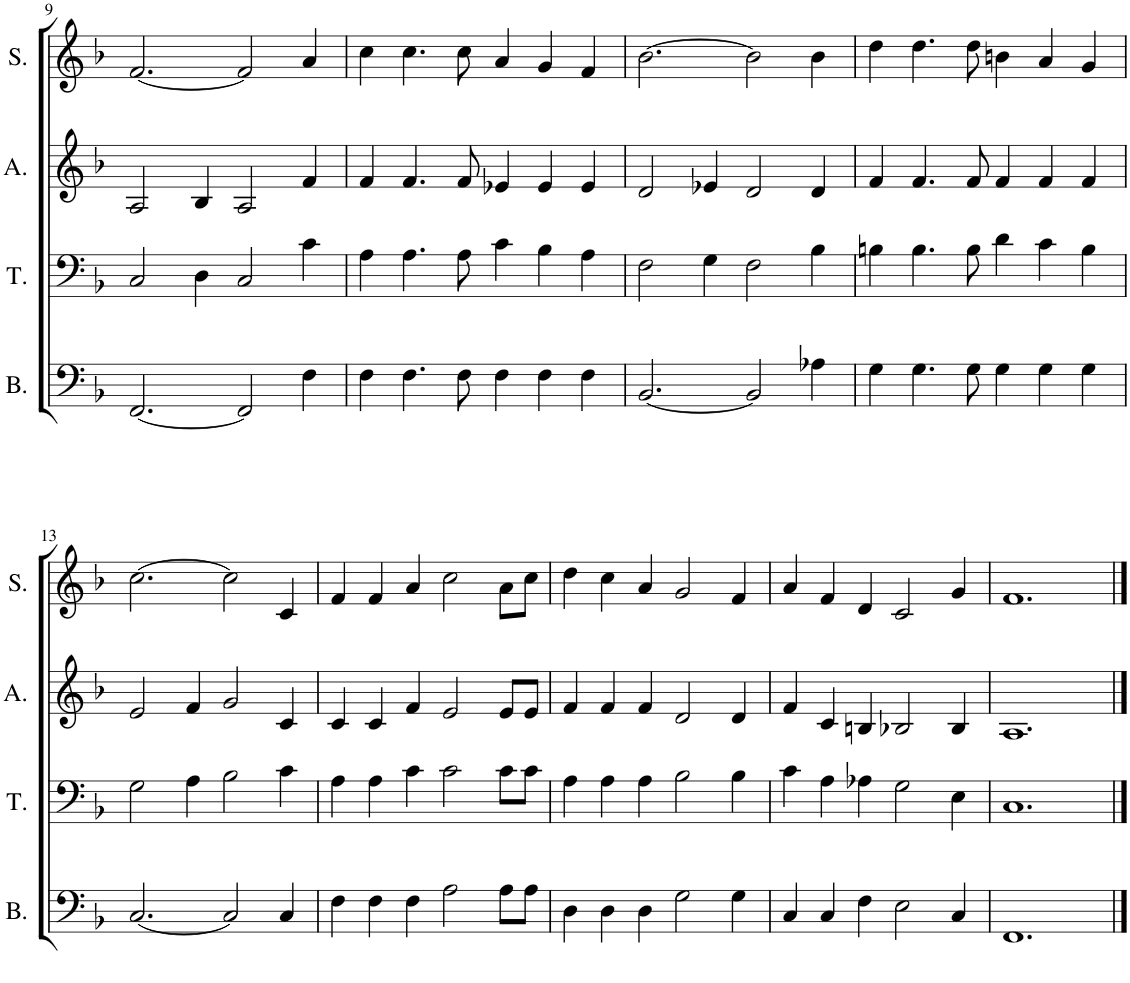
**kern	**kern	**kern	**kern
*part4	*part3	*part2	*part1
*staff4	*staff3	*staff2	*staff1
*I"Bass	*I"Tenor	*I"Alto	*I"Soprano
*I'B.	*I'T.	*I'A.	*I'S.
!!LO:PB:g=z
*clefF4	*clefF4	*clefG2	*clefG2
*k[b-]	*k[b-]	*k[b-]	*k[b-]
*M6/4	*M6/4	*M6/4	*M6/4
=9	=9	=9	=9
[2.FF/	2C/	2A/	[2.f/
.	4D\	4B-/	.
2FF/]	2C/	2A/	2f/]
4F\	4c\	4f/	4a/
=10	=10	=10	=10
4F\	4A\	4f/	4cc\
4.F\	4.A\	4.f/	4.cc\
8F\	8A\	8f/	8cc\
4F\	4c\	4e-X/	4a/
4F\	4B-\	4e-/	4g/
4F\	4A\	4e-/	4f/
=11	=11	=11	=11
[2.BB-/	2F\	2d/	[2.b-\
.	4G\	4e-X/	.
2BB-/]	2F\	2d/	2b-\]
4A-X\	4B-\	4d/	4b-\
=12	=12	=12	=12
4G\	4Bn\	4f/	4dd\
4.G\	4.B\	4.f/	4.dd\
8G\	8B\	8f/	8dd\
4G\	4d\	4f/	4bn\
4G\	4c\	4f/	4a/
4G\	4B\	4f/	4g/
!!LO:LB:g=z
=13	=13	=13	=13
[2.C/	2G\	2e/	[2.cc\
.	4A\	4f/	.
2C/]	2B-\	2g/	2cc\]
4C/	4c\	4c/	4c/
=14	=14	=14	=14
4F\	4A\	4c/	4f/
4F\	4A\	4c/	4f/
4F\	4c\	4f/	4a/
2A\	2c\	2e/	2cc\
8A\L	8c\L	8e/L	8a\L
8A\J	8c\J	8e/J	8cc\J
=15	=15	=15	=15
4D\	4A\	4f/	4dd\
4D\	4A\	4f/	4cc\
4D\	4A\	4f/	4a/
2G\	2B-\	2d/	2g/
4G\	4B-\	4d/	4f/
=16	=16	=16	=16
4C/	4c\	4f/	4a/
4C/	4A\	4c/	4f/
4F\	4A-X\	4Bn/	4d/
2E\	2G\	2B-X/	2c/
4C/	4E\	4B-/	4g/
=17	=17	=17	=17
1.FF	1.C	1.A	1.f
==	==	==	==
*-	*-	*-	*-
